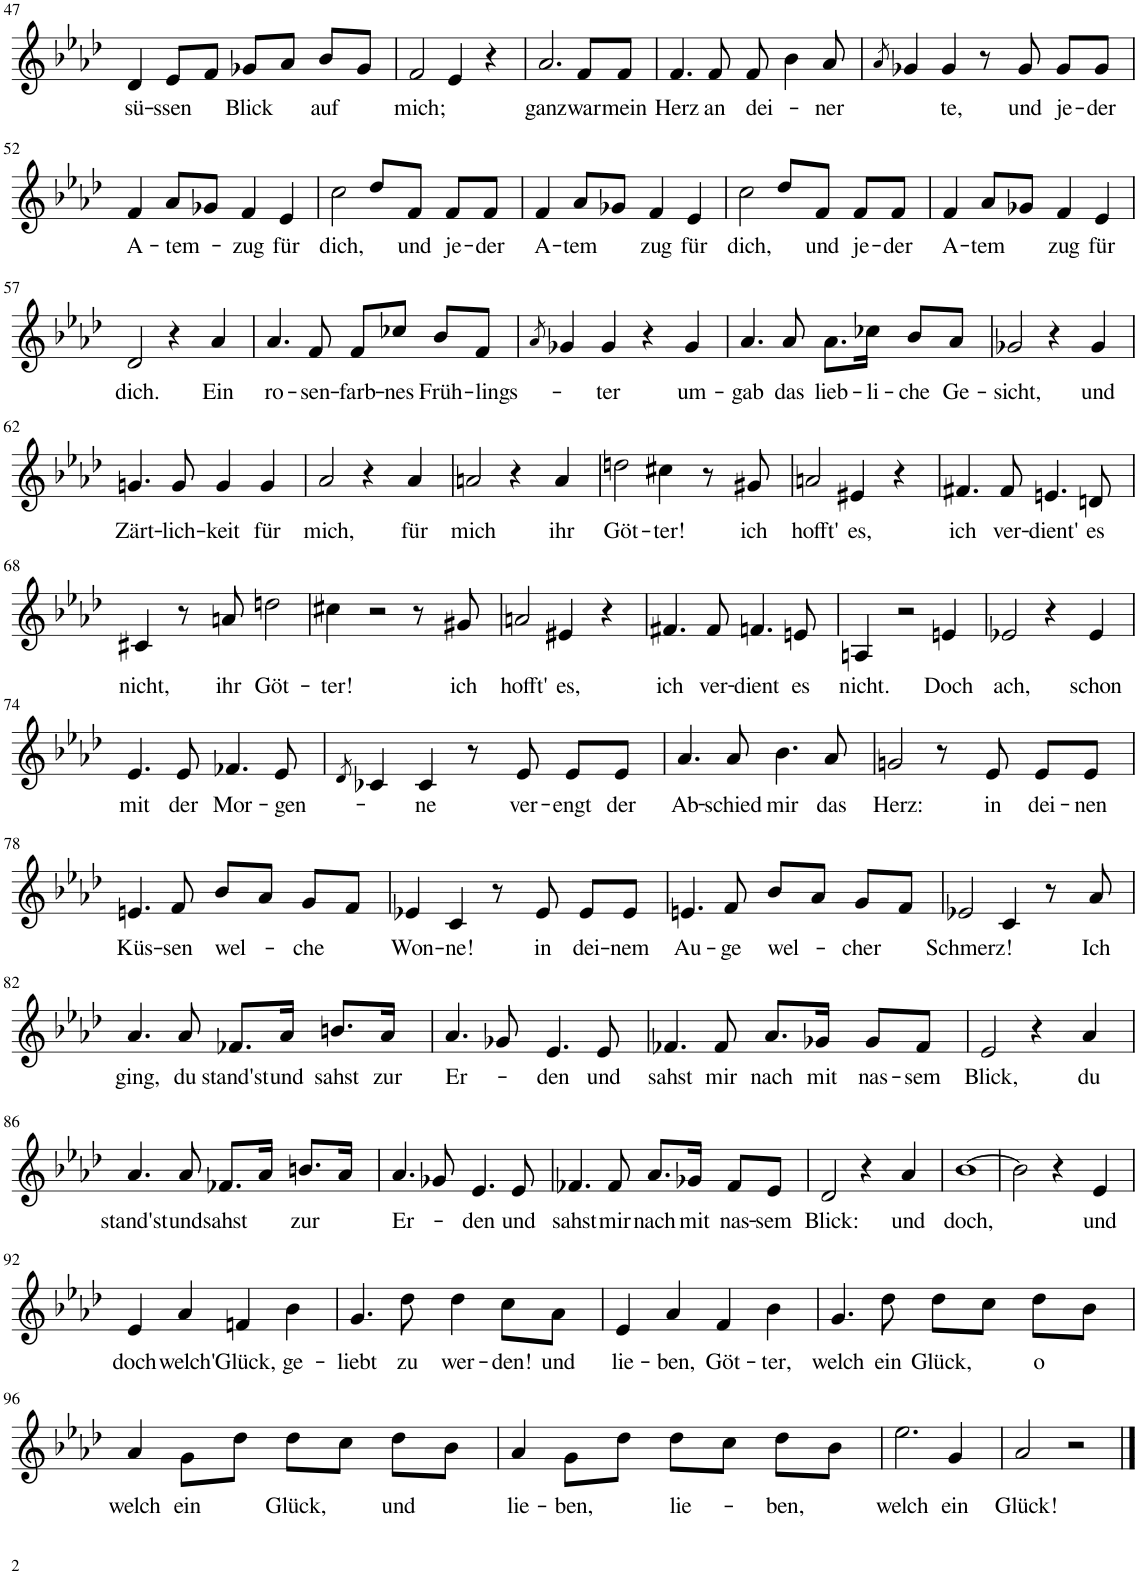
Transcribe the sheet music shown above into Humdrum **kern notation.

**kern	**text
*part1	*part1
*staff1	*staff1
*I"Piano	*
*I'Pno	*
!!LO:PB:g=z
*clefG2	*
*k[b-e-a-d-]	*
*M4/4	*
=47	=47
!	!LO:LY:b
4d-/	sü-
!	!LO:LY:b
8e-/L	-ssen
8f/J	.
!	!LO:LY:b
8g-X/L	Blick
8a-/J	.
!	!LO:LY:b
8b-/L	auf
8g-/J	.
=48	=48
!	!LO:LY:b
2f/	mich;
4e-/	.
4r	.
=49	=49
!	!LO:LY:b
2.a-/	ganz
!	!LO:LY:b
8f/L	war
!	!LO:LY:b
8f/J	mein
=50	=50
!	!LO:LY:b
4.f/	Herz
!	!LO:LY:b
8f/	an
!	!LO:LY:b
8f/	dei-
4b-\	.
!	!LO:LY:b
8a-/	-ner
=51	=51
8qa-/	.
4g-X/	.
!	!LO:LY:b
4g-/	-te,
8r	.
!	!LO:LY:b
8g-/	und
!	!LO:LY:b
8g-/L	je-
!	!LO:LY:b
8g-/J	-der
!!LO:LB:g=z
=52	=52
!	!LO:LY:b
4f/	A-
!	!LO:LY:b
8a-/L	-tem-
8g-X/J	.
!	!LO:LY:b
4f/	-zug
!	!LO:LY:b
4e-/	für
=53	=53
!	!LO:LY:b
2cc\	dich,
8dd-/L	.
!	!LO:LY:b
8f/J	und
!	!LO:LY:b
8f/L	je-
!	!LO:LY:b
8f/J	-der
=54	=54
!	!LO:LY:b
4f/	A-
!	!LO:LY:b
8a-/L	-tem
8g-X/J	.
!	!LO:LY:b
4f/	-zug
!	!LO:LY:b
4e-/	für
=55	=55
!	!LO:LY:b
2cc\	dich,
8dd-/L	.
!	!LO:LY:b
8f/J	und
!	!LO:LY:b
8f/L	je-
!	!LO:LY:b
8f/J	-der
=56	=56
!	!LO:LY:b
4f/	A-
!	!LO:LY:b
8a-/L	-tem
8g-X/J	.
!	!LO:LY:b
4f/	-zug
!	!LO:LY:b
4e-/	für
!!LO:LB:g=z
=57	=57
!	!LO:LY:b
2d-/	dich.
4r	.
!	!LO:LY:b
4a-/	Ein
=58	=58
!	!LO:LY:b
4.a-/	ro-
!	!LO:LY:b
8f/	-sen-
!	!LO:LY:b
8f/L	-farb-
!	!LO:LY:b
8cc-X/J	-nes
!	!LO:LY:b
8b-/L	Früh-
!	!LO:LY:b
8f/J	-lings-
=59	=59
8qa-/	.
4g-X/	.
!	!LO:LY:b
4g-/	-ter
4r	.
!	!LO:LY:b
4g-/	um-
=60	=60
!	!LO:LY:b
4.a-/	-gab
!	!LO:LY:b
8a-/	das
!	!LO:LY:b
8.a-\L	lieb-
!	!LO:LY:b
16cc-X\Jk	-li-
!	!LO:LY:b
8b-/L	-che
!	!LO:LY:b
8a-/J	Ge-
=61	=61
!	!LO:LY:b
2g-X/	-sicht,
4r	.
!	!LO:LY:b
4g-/	und
!!LO:LB:g=z
=62	=62
!	!LO:LY:b
4.gn/	Zärt-
!	!LO:LY:b
8g/	-lich-
!	!LO:LY:b
4g/	-keit
!	!LO:LY:b
4g/	für
=63	=63
!	!LO:LY:b
2a-/	mich,
4r	.
!	!LO:LY:b
4a-/	für
=64	=64
!	!LO:LY:b
2an/	mich
4r	.
!	!LO:LY:b
4a/	ihr
=65	=65
!	!LO:LY:b
2ddn\	Göt-
!	!LO:LY:b
4cc#X\	-ter!
8r	.
!	!LO:LY:b
8g#X/	ich
=66	=66
!	!LO:LY:b
2an/	hofft'
!	!LO:LY:b
4e#X/	es,
4r	.
=67	=67
!	!LO:LY:b
4.f#X/	ich
!	!LO:LY:b
8f#/	ver-
!	!LO:LY:b
4.en/	-dient'
!	!LO:LY:b
8dn/	es
!!LO:LB:g=z
=68	=68
!	!LO:LY:b
4c#X/	nicht,
8r	.
!	!LO:LY:b
8an/	ihr
!	!LO:LY:b
2ddn\	Göt-
=69	=69
!	!LO:LY:b
4cc#X\	-ter!
2r	.
8r	.
!	!LO:LY:b
8g#X/	ich
=70	=70
!	!LO:LY:b
2an/	hofft'
!	!LO:LY:b
4e#X/	es,
4r	.
=71	=71
!	!LO:LY:b
4.f#X/	ich
!	!LO:LY:b
8f#/	ver-
!	!LO:LY:b
4.fn/	-dient
!	!LO:LY:b
8en/	es
=72	=72
!	!LO:LY:b
4An/	nicht.
2r	.
!	!LO:LY:b
4en/	Doch
=73	=73
!	!LO:LY:b
2e-X/	ach,
4r	.
!	!LO:LY:b
4e-/	schon
!!LO:LB:g=z
=74	=74
!	!LO:LY:b
4.e-/	mit
!	!LO:LY:b
8e-/	der
!	!LO:LY:b
4.f-X/	Mor-
!	!LO:LY:b
8e-/	-gen-
=75	=75
8qd-/	.
4c-X/	.
!	!LO:LY:b
4c-/	-ne
8r	.
!	!LO:LY:b
8e-/	ver-
!	!LO:LY:b
8e-/L	-engt
!	!LO:LY:b
8e-/J	der
=76	=76
!	!LO:LY:b
4.a-/	Ab-
!	!LO:LY:b
8a-/	-schied
!	!LO:LY:b
4.b-\	mir
!	!LO:LY:b
8a-/	das
=77	=77
!	!LO:LY:b
2gn/	Herz:
8r	.
!	!LO:LY:b
8e-/	in
!	!LO:LY:b
8e-/L	dei-
!	!LO:LY:b
8e-/J	-nen
!!LO:LB:g=z
=78	=78
!	!LO:LY:b
4.en/	Küs-
!	!LO:LY:b
8f/	-sen
!	!LO:LY:b
8b-/L	wel-
8a-/J	.
!	!LO:LY:b
8g/L	-che
8f/J	.
=79	=79
!	!LO:LY:b
4e-X/	Won-
!	!LO:LY:b
4c/	-ne!
8r	.
!	!LO:LY:b
8e-/	in
!	!LO:LY:b
8e-/L	dei-
!	!LO:LY:b
8e-/J	-nem
=80	=80
!	!LO:LY:b
4.en/	Au-
!	!LO:LY:b
8f/	-ge
!	!LO:LY:b
8b-/L	wel-
8a-/J	.
!	!LO:LY:b
8g/L	-cher
8f/J	.
=81	=81
!	!LO:LY:b
2e-X/	Schmerz!
4c/	.
8r	.
!	!LO:LY:b
8a-/	Ich
!!LO:LB:g=z
=82	=82
!	!LO:LY:b
4.a-/	ging,
!	!LO:LY:b
8a-/	du
!	!LO:LY:b
8.f-X/L	stand'st
!	!LO:LY:b
16a-/Jk	und
!	!LO:LY:b
8.bn/L	sahst
!	!LO:LY:b
16a-/Jk	zur
=83	=83
!	!LO:LY:b
4.a-/	Er-
8g-X/	.
!	!LO:LY:b
4.e-/	-den
!	!LO:LY:b
8e-/	und
=84	=84
!	!LO:LY:b
4.f-X/	sahst
!	!LO:LY:b
8f-/	mir
!	!LO:LY:b
8.a-/L	nach
!	!LO:LY:b
16g-X/Jk	mit
!	!LO:LY:b
8g-/L	nas-
!	!LO:LY:b
8f-/J	-sem
=85	=85
!	!LO:LY:b
2e-/	Blick,
4r	.
!	!LO:LY:b
4a-/	du
!!LO:LB:g=z
=86	=86
!	!LO:LY:b
4.a-/	stand'st
!	!LO:LY:b
8a-/	und
!	!LO:LY:b
8.f-X/L	sahst
16a-/Jk	.
!	!LO:LY:b
8.bn/L	zur
16a-/Jk	.
=87	=87
!	!LO:LY:b
4.a-/	Er-
8g-X/	.
!	!LO:LY:b
4.e-/	-den
!	!LO:LY:b
8e-/	und
=88	=88
!	!LO:LY:b
4.f-X/	sahst
!	!LO:LY:b
8f-/	mir
!	!LO:LY:b
8.a-/L	nach
!	!LO:LY:b
16g-X/Jk	mit
!	!LO:LY:b
8f-/L	nas-
!	!LO:LY:b
8e-/J	-sem
=89	=89
!	!LO:LY:b
2d-/	Blick:
4r	.
!	!LO:LY:b
4a-/	und
=90	=90
!	!LO:LY:b
[1b-	doch,
=91	=91
2b-\]	.
4r	.
!	!LO:LY:b
4e-/	und
!!LO:LB:g=z
=92	=92
!	!LO:LY:b
4e-/	doch
!	!LO:LY:b
4a-/	welch'
!	!LO:LY:b
4fn/	Glück,
!	!LO:LY:b
4b-\	ge-
=93	=93
!	!LO:LY:b
4.g/	-liebt
!	!LO:LY:b
8dd-\	zu
!	!LO:LY:b
4dd-\	wer-
!	!LO:LY:b
8cc\L	-den!
!	!LO:LY:b
8a-\J	und
=94	=94
!	!LO:LY:b
4e-/	lie-
!	!LO:LY:b
4a-/	-ben,
!	!LO:LY:b
4f/	Göt-
!	!LO:LY:b
4b-\	-ter,
=95	=95
!	!LO:LY:b
4.g/	welch
!	!LO:LY:b
8dd-\	ein
!	!LO:LY:b
8dd-\L	Glück,
8cc\J	.
!	!LO:LY:b
8dd-\L	o
8b-\J	.
!!LO:LB:g=z
=96	=96
!	!LO:LY:b
4a-/	welch
!	!LO:LY:b
8g\L	ein
8dd-\J	.
!	!LO:LY:b
8dd-\L	Glück,
8cc\J	.
!	!LO:LY:b
8dd-\L	und
8b-\J	.
=97	=97
!	!LO:LY:b
4a-/	lie-
!	!LO:LY:b
8g\L	-ben,
8dd-\J	.
!	!LO:LY:b
8dd-\L	lie-
8cc\J	.
!	!LO:LY:b
8dd-\L	-ben,
8b-\J	.
=98	=98
!	!LO:LY:b
2.ee-\	welch
!	!LO:LY:b
4g/	ein
=99	=99
!	!LO:LY:b
2a-/	Glück!
2r	.
==	==
*-	*-
